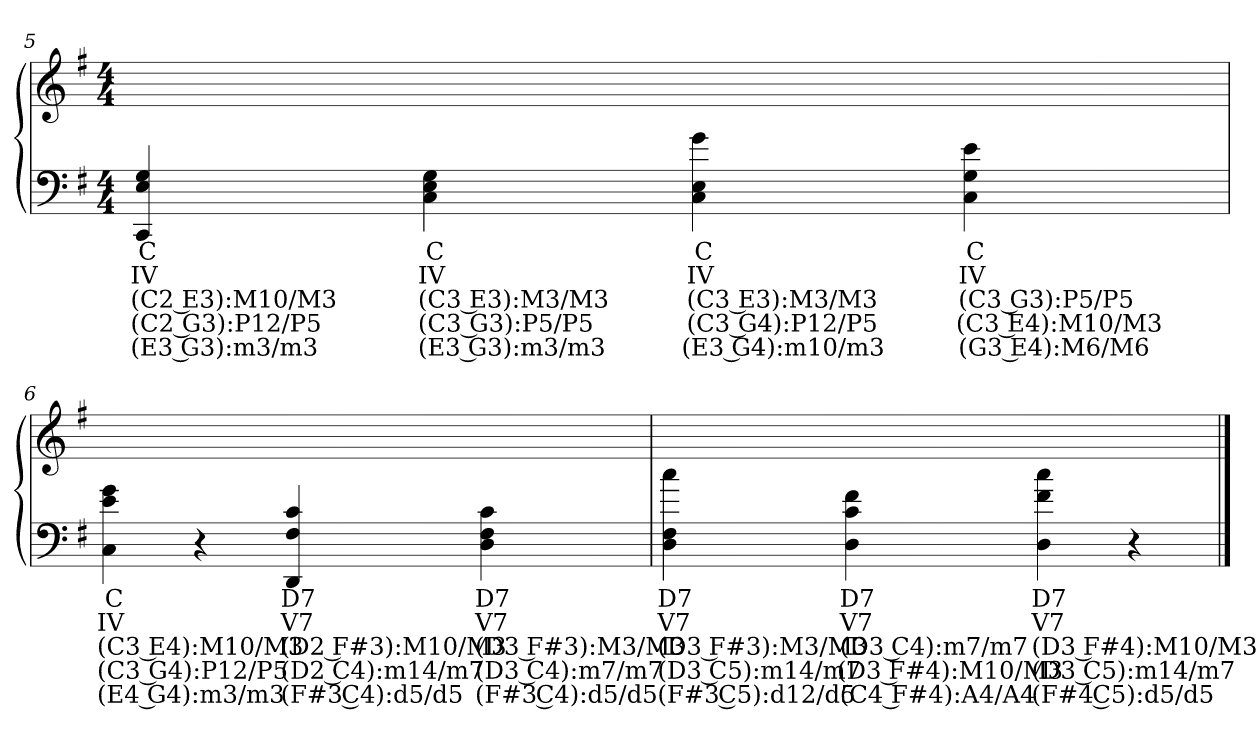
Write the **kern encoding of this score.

**kern	**text	**text	**text	**text	**text	**kern
*part2	*part2	*part2	*part2	*part2	*part2	*part1
*staff2	*staff2	*staff2	*staff2	*staff2	*staff2	*staff1
*clefF4	*	*	*	*	*	*clefG2
*k[f#]	*	*	*	*	*	*k[f#]
*G:	*	*	*	*	*	*G:
*M4/4	*	*	*	*	*	*M4/4
=5	=5	=5	=5	=5	=5	=5
4CC 4E 4G	C	IV	(C2 E3):M10/M3	(C2 G3):P12/P5	(E3 G3):m3/m3	1ryy
4C 4E 4G	C	IV	(C3 E3):M3/M3	(C3 G3):P5/P5	(E3 G3):m3/m3	.
4C 4E 4g	C	IV	(C3 E3):M3/M3	(C3 G4):P12/P5	(E3 G4):m10/m3	.
4C 4G 4e	C	IV	(C3 G3):P5/P5	(C3 E4):M10/M3	(G3 E4):M6/M6	.
=6	=6	=6	=6	=6	=6	=6
4C 4e 4g	C	IV	(C3 E4):M10/M3	(C3 G4):P12/P5	(E4 G4):m3/m3	1ryy
4r	.	.	.	.	.	.
4DD 4F# 4c	D7	V7	(D2 F#3):M10/M3	(D2 C4):m14/m7	(F#3 C4):d5/d5	.
4D 4F# 4c	D7	V7	(D3 F#3):M3/M3	(D3 C4):m7/m7	(F#3 C4):d5/d5	.
=7	=7	=7	=7	=7	=7	=7
4D 4F# 4cc	D7	V7	(D3 F#3):M3/M3	(D3 C5):m14/m7	(F#3 C5):d12/d5	1ryy
4D 4c 4f#	D7	V7	(D3 C4):m7/m7	(D3 F#4):M10/M3	(C4 F#4):A4/A4	.
4D 4f# 4cc	D7	V7	(D3 F#4):M10/M3	(D3 C5):m14/m7	(F#4 C5):d5/d5	.
4r	.	.	.	.	.	.
==	==	==	==	==	==	==
*-	*-	*-	*-	*-	*-	*-
